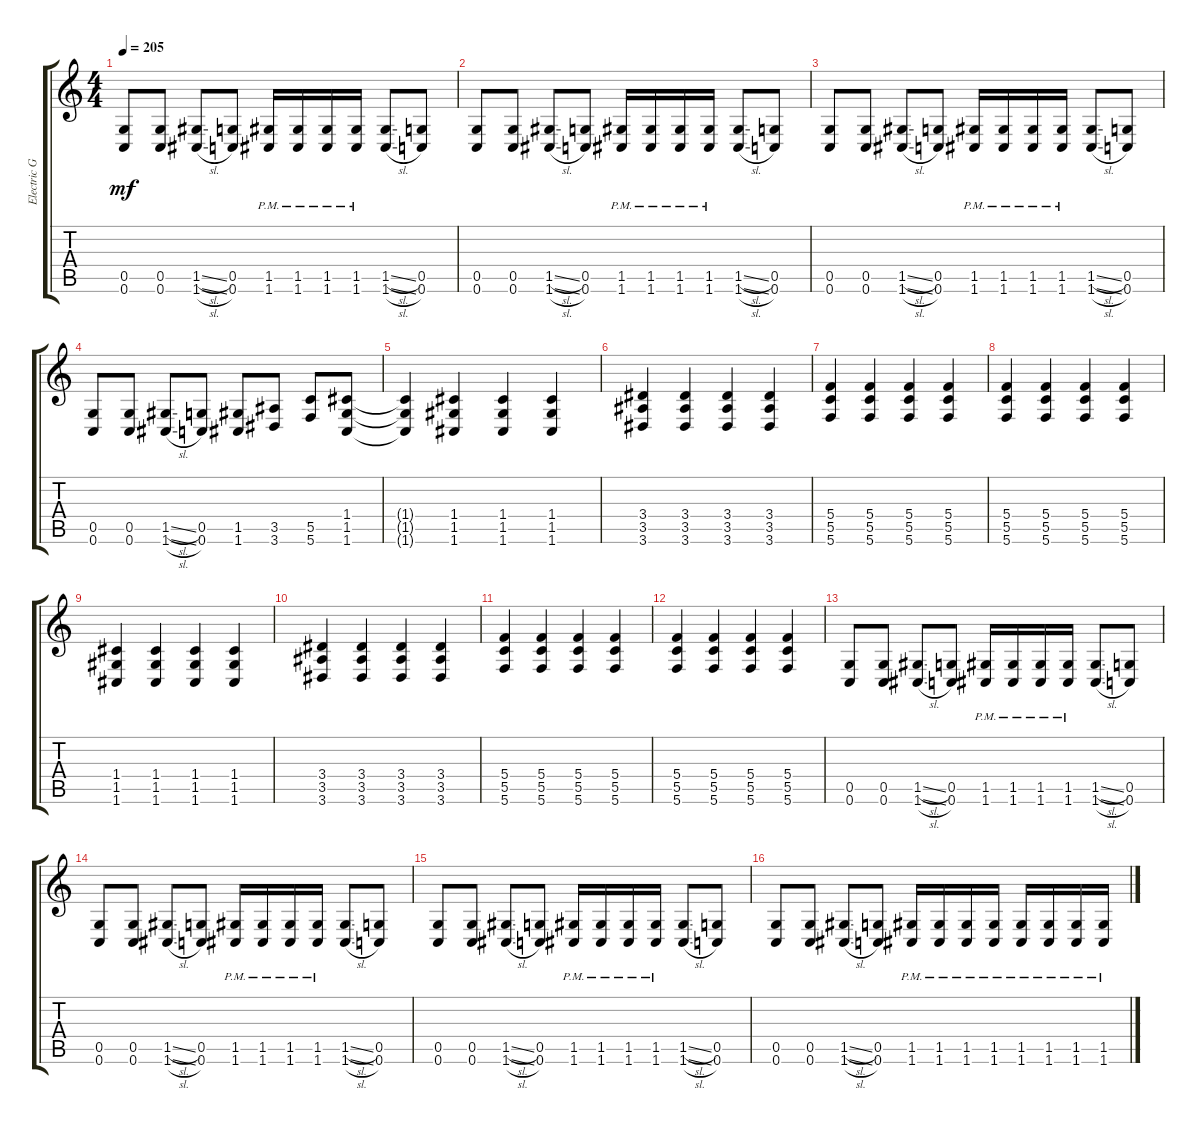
\track ("Electric Guitar" "Electric G") {instrument distortionguitar}
\staff {score tabs}
\tuning (D4 A3 F3 C3 G2 C2) {hide}
\ts (4 4)
\tempo 205
\clef g2
\ks c
(0.5 0.6).8{dy mf} (0.5 0.6).8 (1.5{sl} 1.6{sl}).8 (0.5 0.6).8 (1.5{pm} 1.6{pm}).16 (1.5{pm} 1.6{pm}).16 (1.5{pm} 1.6{pm}).16 (1.5{pm} 1.6{pm}).16 (1.5{sl} 1.6{sl}).8 (0.5 0.6).8 |
(0.5 0.6).8 (0.5 0.6).8 (1.5{sl} 1.6{sl}).8 (0.5 0.6).8 (1.5{pm} 1.6{pm}).16 (1.5{pm} 1.6{pm}).16 (1.5{pm} 1.6{pm}).16 (1.5{pm} 1.6{pm}).16 (1.5{sl} 1.6{sl}).8 (0.5 0.6).8 |
(0.5 0.6).8 (0.5 0.6).8 (1.5{sl} 1.6{sl}).8 (0.5 0.6).8 (1.5{pm} 1.6{pm}).16 (1.5{pm} 1.6{pm}).16 (1.5{pm} 1.6{pm}).16 (1.5{pm} 1.6{pm}).16 (1.5{sl} 1.6{sl}).8 (0.5 0.6).8 |
(0.5 0.6).8 (0.5 0.6).8 (1.5{sl} 1.6{sl}).8 (0.5 0.6).8 (1.5 1.6).8 (3.5 3.6).8 (5.5 5.6).8 (1.4 1.5 1.6).8 |
(1.4{t} 1.5{t} 1.6{t}).4 (1.4 1.5 1.6).4 (1.4 1.5 1.6).4 (1.4 1.5 1.6).4 |
(3.4 3.5 3.6).4 (3.4 3.5 3.6).4 (3.4 3.5 3.6).4 (3.4 3.5 3.6).4 |
(5.4 5.5 5.6).4 (5.4 5.5 5.6).4 (5.4 5.5 5.6).4 (5.4 5.5 5.6).4 |
(5.4 5.5 5.6).4 (5.4 5.5 5.6).4 (5.4 5.5 5.6).4 (5.4 5.5 5.6).4 |
(1.4 1.5 1.6).4 (1.4 1.5 1.6).4 (1.4 1.5 1.6).4 (1.4 1.5 1.6).4 |
(3.4 3.5 3.6).4 (3.4 3.5 3.6).4 (3.4 3.5 3.6).4 (3.4 3.5 3.6).4 |
(5.4 5.5 5.6).4 (5.4 5.5 5.6).4 (5.4 5.5 5.6).4 (5.4 5.5 5.6).4 |
(5.4 5.5 5.6).4 (5.4 5.5 5.6).4 (5.4 5.5 5.6).4 (5.4 5.5 5.6).4 |
(0.5 0.6).8 (0.5 0.6).8 (1.5{sl} 1.6{sl}).8 (0.5 0.6).8 (1.5{pm} 1.6{pm}).16 (1.5{pm} 1.6{pm}).16 (1.5{pm} 1.6{pm}).16 (1.5{pm} 1.6{pm}).16 (1.5{sl} 1.6{sl}).8 (0.5 0.6).8 |
(0.5 0.6).8 (0.5 0.6).8 (1.5{sl} 1.6{sl}).8 (0.5 0.6).8 (1.5{pm} 1.6{pm}).16 (1.5{pm} 1.6{pm}).16 (1.5{pm} 1.6{pm}).16 (1.5{pm} 1.6{pm}).16 (1.5{sl} 1.6{sl}).8 (0.5 0.6).8 |
(0.5 0.6).8 (0.5 0.6).8 (1.5{sl} 1.6{sl}).8 (0.5 0.6).8 (1.5{pm} 1.6{pm}).16 (1.5{pm} 1.6{pm}).16 (1.5{pm} 1.6{pm}).16 (1.5{pm} 1.6{pm}).16 (1.5{sl} 1.6{sl}).8 (0.5 0.6).8 |
(0.5 0.6).8 (0.5 0.6).8 (1.5{sl} 1.6{sl}).8 (0.5 0.6).8 (1.5{pm} 1.6{pm}).16 (1.5{pm} 1.6{pm}).16 (1.5{pm} 1.6{pm}).16 (1.5{pm} 1.6{pm}).16 (1.5{pm} 1.6{pm}).16 (1.5{pm} 1.6{pm}).16 (1.5{pm} 1.6{pm}).16 (1.5{pm} 1.6{pm}).16
